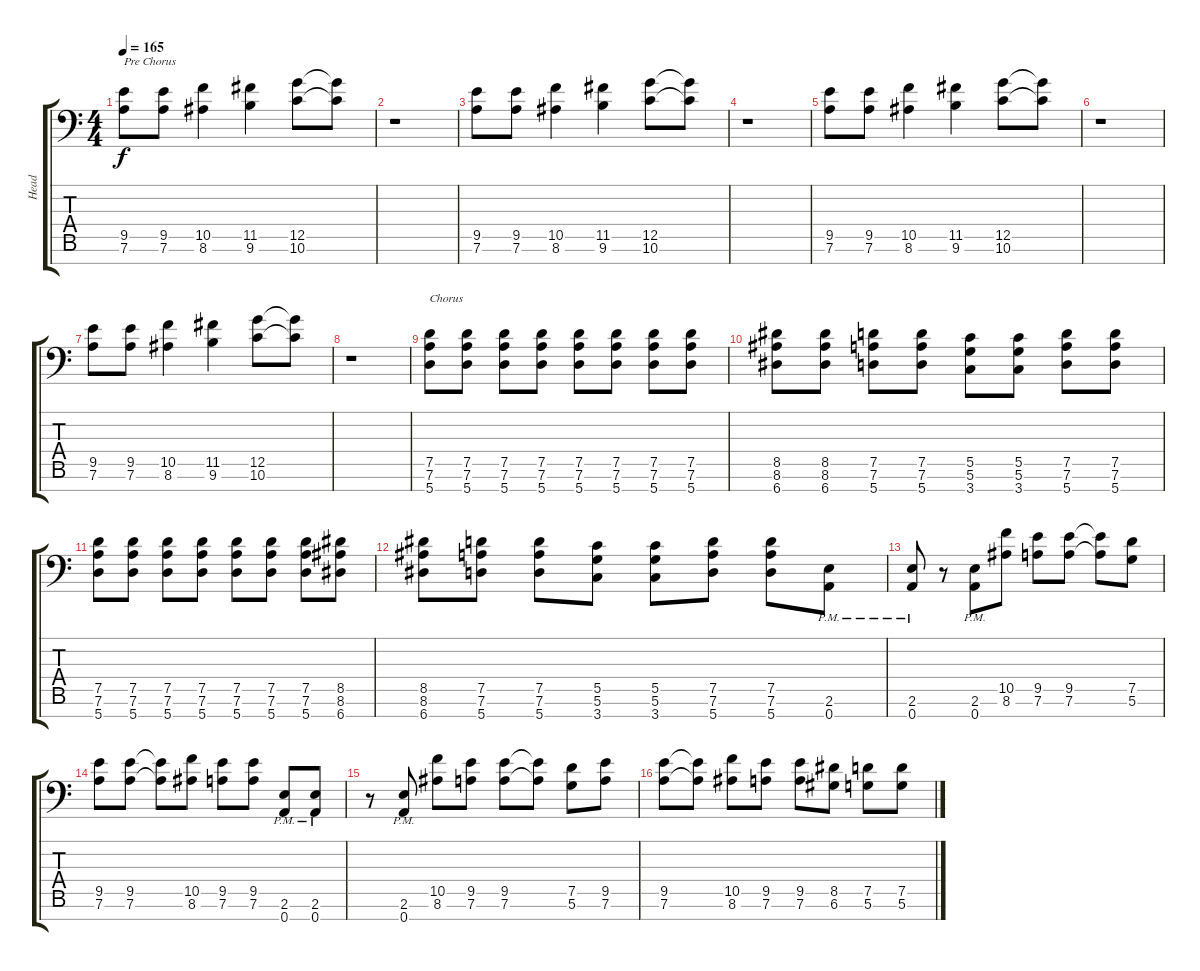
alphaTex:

\track ("Head" "Head") {instrument distortionguitar}
\staff {score tabs}
\tuning (D4 A3 F3 C3 G2 D2 A1) {hide}
\ts (4 4)
\tempo 165
\clef f4
\ks c
(9.5 7.6).8{txt "Pre Chorus" dy f} (9.5 7.6).8 (10.5 8.6).4 (11.5 9.6).4 (12.5 10.6).8 (12.5{t} 10.6{t}).8 |
r.1 |
(9.5 7.6).8 (9.5 7.6).8 (10.5 8.6).4 (11.5 9.6).4 (12.5 10.6).8 (12.5{t} 10.6{t}).8 |
r.1 |
(9.5 7.6).8 (9.5 7.6).8 (10.5 8.6).4 (11.5 9.6).4 (12.5 10.6).8 (12.5{t} 10.6{t}).8 |
r.1 |
(9.5 7.6).8 (9.5 7.6).8 (10.5 8.6).4 (11.5 9.6).4 (12.5 10.6).8 (12.5{t} 10.6{t}).8 |
r.1 |
(7.5 7.6 5.7).8{txt "Chorus"} (7.5 7.6 5.7).8 (7.5 7.6 5.7).8 (7.5 7.6 5.7).8 (7.5 7.6 5.7).8 (7.5 7.6 5.7).8 (7.5 7.6 5.7).8 (7.5 7.6 5.7).8 |
(8.5 8.6 6.7).8 (8.5 8.6 6.7).8 (7.5 7.6 5.7).8 (7.5 7.6 5.7).8 (5.5 5.6 3.7).8 (5.5 5.6 3.7).8 (7.5 7.6 5.7).8 (7.5 7.6 5.7).8 |
(7.5 7.6 5.7).8 (7.5 7.6 5.7).8 (7.5 7.6 5.7).8 (7.5 7.6 5.7).8 (7.5 7.6 5.7).8 (7.5 7.6 5.7).8 (7.5 7.6 5.7).8 (8.5 8.6 6.7).8 |
(8.5 8.6 6.7).8 (7.5 7.6 5.7).8 (7.5 7.6 5.7).8 (5.5 5.6 3.7).8 (5.5 5.6 3.7).8 (7.5 7.6 5.7).8 (7.5 7.6 5.7).8 (2.6{pm} 0.7{pm}).8 |
(2.6{pm} 0.7{pm}).8 r.8 (2.6{pm} 0.7{pm}).8 (10.5 8.6).8 (9.5 7.6).8 (9.5 7.6).8 (9.5{t} 7.6{t}).8 (7.5 5.6).8 |
(9.5 7.6).8 (9.5 7.6).8 (9.5{t} 7.6{t}).8 (10.5 8.6).8 (9.5 7.6).8 (9.5 7.6).8 (2.6{pm} 0.7{pm}).8 (2.6{pm} 0.7{pm}).8 |
r.8 (2.6{pm} 0.7{pm}).8 (10.5 8.6).8 (9.5 7.6).8 (9.5 7.6).8 (9.5{t} 7.6{t}).8 (7.5 5.6).8 (9.5 7.6).8 |
(9.5 7.6).8 (9.5{t} 7.6{t}).8 (10.5 8.6).8 (9.5 7.6).8 (9.5 7.6).8 (8.5 6.6).8 (7.5 5.6).8 (7.5 5.6).8
